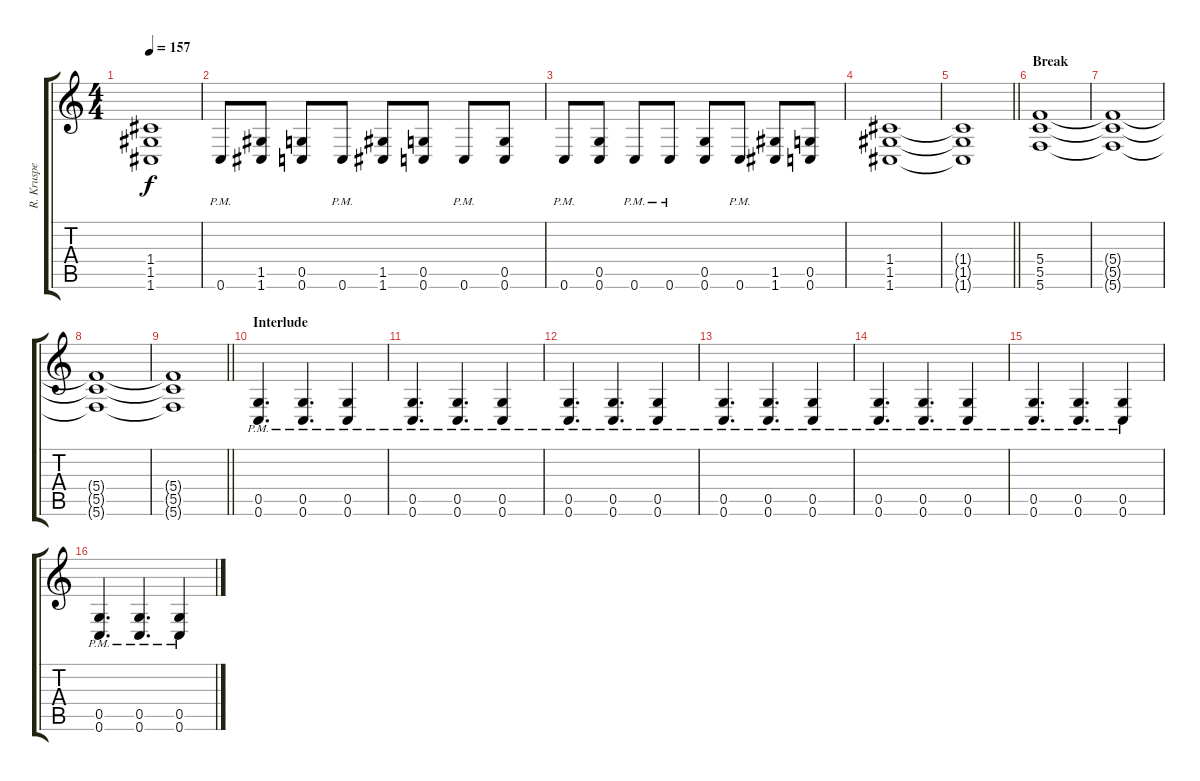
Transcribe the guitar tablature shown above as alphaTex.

\track ("R. Kruspe" "R. Kruspe") {instrument distortionguitar}
\staff {score tabs}
\tuning (D4 A3 F3 C3 G2 C2) {hide}
\ts (4 4)
\tempo 157
\clef g2
\ks c
(1.4{t} 1.5{t} 1.6{t}).1{dy f} |
0.6{pm}.8 (1.5 1.6).8 (0.5 0.6).8 0.6{pm}.8 (1.5 1.6).8 (0.5 0.6).8 0.6{pm}.8 (0.5 0.6).8 |
0.6{pm}.8 (0.5 0.6).8 0.6{pm}.8 0.6{pm}.8 (0.5 0.6).8 0.6{pm}.8 (1.5 1.6).8 (0.5 0.6).8 |
(1.4 1.5 1.6).1 |
\barLineRight lightlight
(1.4{t} 1.5{t} 1.6{t}).1 |
\section ("" "Break")
(5.4 5.5 5.6).1 |
(5.4{t} 5.5{t} 5.6{t}).1 |
(5.4{t} 5.5{t} 5.6{t}).1 |
\barLineRight lightlight
(5.4{t} 5.5{t} 5.6{t}).1 |
\section ("" "Interlude")
(0.5{pm} 0.6{pm}).4{d volume 6} (0.5{pm} 0.6{pm}).4{d} (0.5{pm} 0.6{pm}).4 |
(0.5{pm} 0.6{pm}).4{d} (0.5{pm} 0.6{pm}).4{d} (0.5{pm} 0.6{pm}).4 |
(0.5{pm} 0.6{pm}).4{d} (0.5{pm} 0.6{pm}).4{d} (0.5{pm} 0.6{pm}).4 |
(0.5{pm} 0.6{pm}).4{d} (0.5{pm} 0.6{pm}).4{d} (0.5{pm} 0.6{pm}).4 |
(0.5{pm} 0.6{pm}).4{d} (0.5{pm} 0.6{pm}).4{d} (0.5{pm} 0.6{pm}).4 |
(0.5{pm} 0.6{pm}).4{d} (0.5{pm} 0.6{pm}).4{d} (0.5{pm} 0.6{pm}).4 |
(0.5{pm} 0.6{pm}).4{d} (0.5{pm} 0.6{pm}).4{d} (0.5{pm} 0.6{pm}).4
